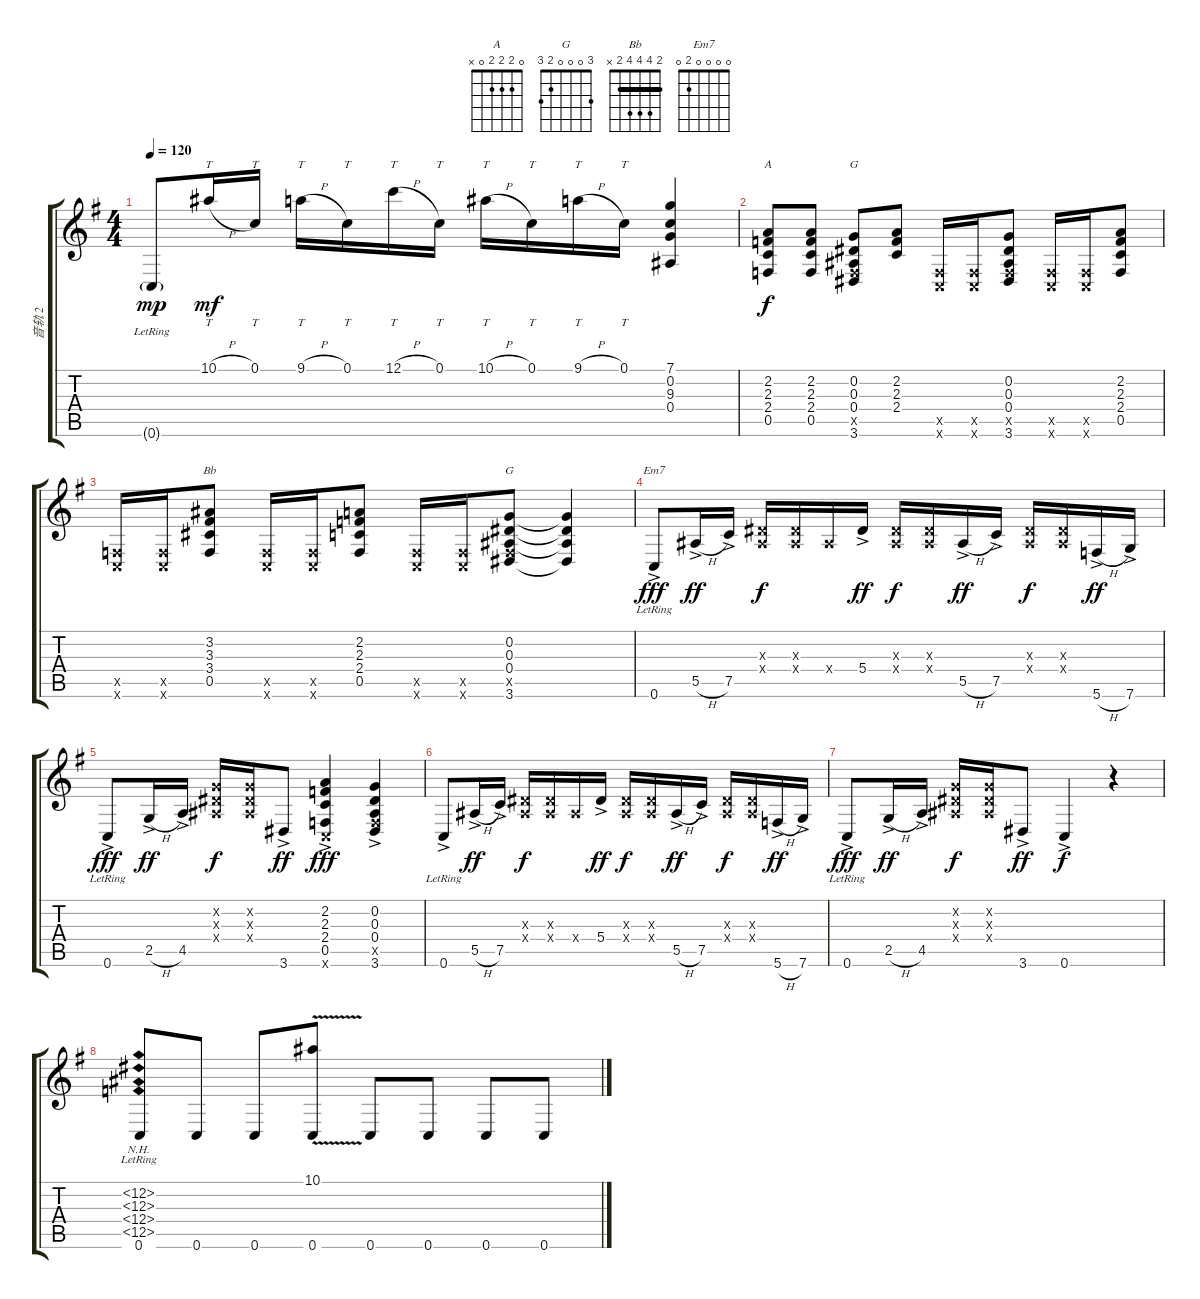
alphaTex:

\track ("音轨 2" "音轨 2") {instrument acousticguitarsteel}
\staff {score tabs}
\tuning (C4 G3 Eb3 Bb2 F2 C2) {hide}
\chord ("A" 0 2 2 2 0 x)
\chord ("G" 3 0 0 0 x 3)
\chord ("Bb" 2 4 4 4 2 x) {barre 2}
\chord ("G" 3 0 0 0 2 3)
\chord ("Em7" 0 0 0 0 2 0)
\ts (4 4)
\tempo 120
\clef g2
\ks g
0.6{g lr}.8{dy mp} 10.1{h}.16{tt dy mf} 0.1.16{tt} 9.1{h}.16{tt} 0.1.16{tt} 12.1{h}.16{tt} 0.1.16{tt} 10.1{h}.16{tt} 0.1.16{tt} 9.1{h}.16{tt} 0.1.16{tt} (7.1 0.2 9.3 0.4).4 |
(2.2 2.3 2.4 0.5).8{ch "A" dy f} (2.2 2.3 2.4 0.5).8 (0.2 0.3 0.4 0.5{x} 3.6).8{ch "G"} (2.2 2.3 2.4).8 (0.5{x} 0.6{x}).16 (0.5{x} 0.6{x}).16 (0.2 0.3 0.4 0.5{x} 3.6).8 (0.5{x} 0.6{x}).16 (0.5{x} 0.6{x}).16 (2.2 2.3 2.4 0.5).8 |
(0.5{x} 0.6{x}).16 (0.5{x} 0.6{x}).16 (3.2 3.3 3.4 0.5).8{ch "Bb"} (0.5{x} 0.6{x}).16 (0.5{x} 0.6{x}).16 (2.2 2.3 2.4 0.5).8 (0.5{x} 0.6{x}).16 (0.5{x} 0.6{x}).16 (0.2 0.3 0.4 0.5{x} 3.6).8{ch "G"} (0.2{t} 0.3{t} 0.4{t} 3.6{t}).4 |
0.6{ac lr}.8{ch "Em7" dy fff} 5.5{h ac}.16{dy ff} 7.5{ac}.16 (0.3{x} 0.4{x}).16{dy f} (0.3{x} 0.4{x}).16 0.4{x}.16 5.4{ac}.16{dy ff} (0.3{x} 0.4{x}).16{dy f} (0.3{x} 0.4{x}).16 5.5{h ac}.16{dy ff} 7.5{ac}.16 (0.3{x} 0.4{x}).16{dy f} (0.3{x} 0.4{x}).16 5.6{h ac}.16{dy ff} 7.6{ac}.16 |
0.6{ac lr}.8{dy fff} 2.5{h ac}.16{dy ff} 4.5{ac}.16 (0.2{x} 0.3{x} 0.4{x}).16{dy f} (0.2{x} 0.3{x} 0.4{x}).16 3.6{ac}.8{dy ff} (2.2 2.3 2.4 0.5 0.6{ac x}).4{dy fff} (0.2 0.3 0.4 0.5{x} 3.6{ac}).4 |
0.6{ac lr}.8 5.5{h ac}.16{dy ff} 7.5{ac}.16 (0.3{x} 0.4{x}).16{dy f} (0.3{x} 0.4{x}).16 0.4{x}.16 5.4{ac}.16{dy ff} (0.3{x} 0.4{x}).16{dy f} (0.3{x} 0.4{x}).16 5.5{h ac}.16{dy ff} 7.5{ac}.16 (0.3{x} 0.4{x}).16{dy f} (0.3{x} 0.4{x}).16 5.6{h ac}.16{dy ff} 7.6{ac}.16 |
0.6{ac lr}.8{dy fff} 2.5{h ac}.16{dy ff} 4.5{ac}.16 (0.2{x} 0.3{x} 0.4{x}).16{dy f} (0.2{x} 0.3{x} 0.4{x}).16 3.6{ac}.8{dy ff} 0.6{ac}.4{dy f} r.4 |
(12.2{nh lr} 12.3{nh lr} 12.4{nh lr} 12.5{nh lr} 0.6).8 0.6.8 0.6.8 (10.1{v} 0.6).8 0.6.8 0.6.8 0.6.8 0.6.8
